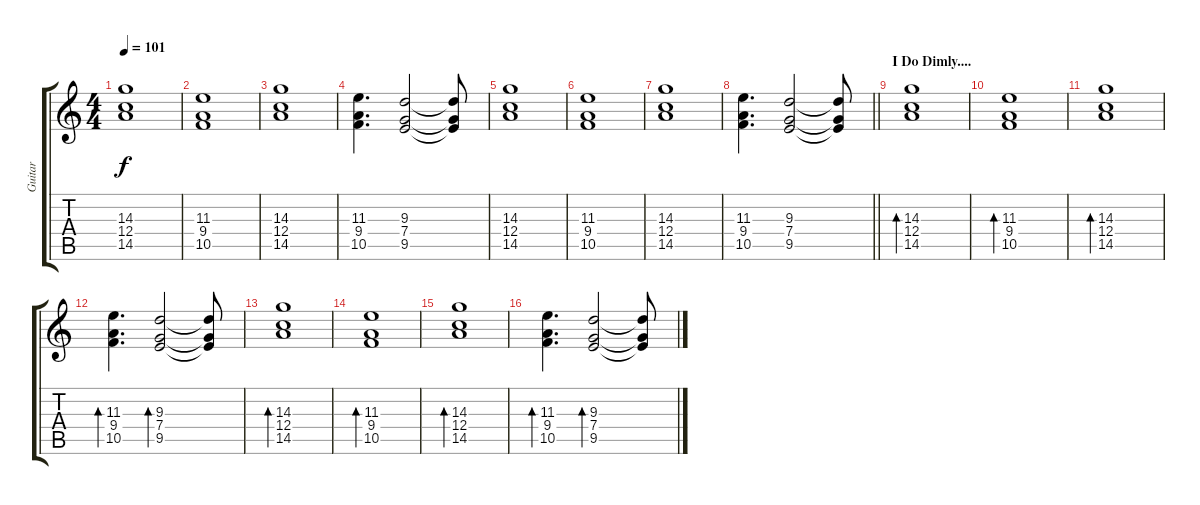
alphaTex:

\track ("Guitar" "Guitar") {instrument electricguitarclean}
\staff {score tabs}
\tuning (D4 A3 F3 C3 G2 C2) {hide}
\ts (4 4)
\tempo 101
\clef g2
\ks c
(14.3 12.4 14.5).1{dy f} |
(11.3 9.4 10.5).1 |
(14.3 12.4 14.5).1 |
(11.3 9.4 10.5).4{d} (9.3 7.4 9.5).2 (9.3{t} 7.4{t} 9.5{t}).8 |
(14.3 12.4 14.5).1 |
(11.3 9.4 10.5).1 |
(14.3 12.4 14.5).1 |
\barLineRight lightlight
(11.3 9.4 10.5).4{d} (9.3 7.4 9.5).2 (9.3{t} 7.4{t} 9.5{t}).8 |
\section ("" "I Do Dimly....")
(14.3 12.4 14.5).1{bd 240} |
(11.3 9.4 10.5).1{bd 240} |
(14.3 12.4 14.5).1{bd 240} |
(11.3 9.4 10.5).4{d bd 240} (9.3 7.4 9.5).2{bd 240} (9.3{t} 7.4{t} 9.5{t}).8 |
(14.3 12.4 14.5).1{bd 240} |
(11.3 9.4 10.5).1{bd 240} |
(14.3 12.4 14.5).1{bd 240} |
(11.3 9.4 10.5).4{d bd 240} (9.3 7.4 9.5).2{bd 240} (9.3{t} 7.4{t} 9.5{t}).8
